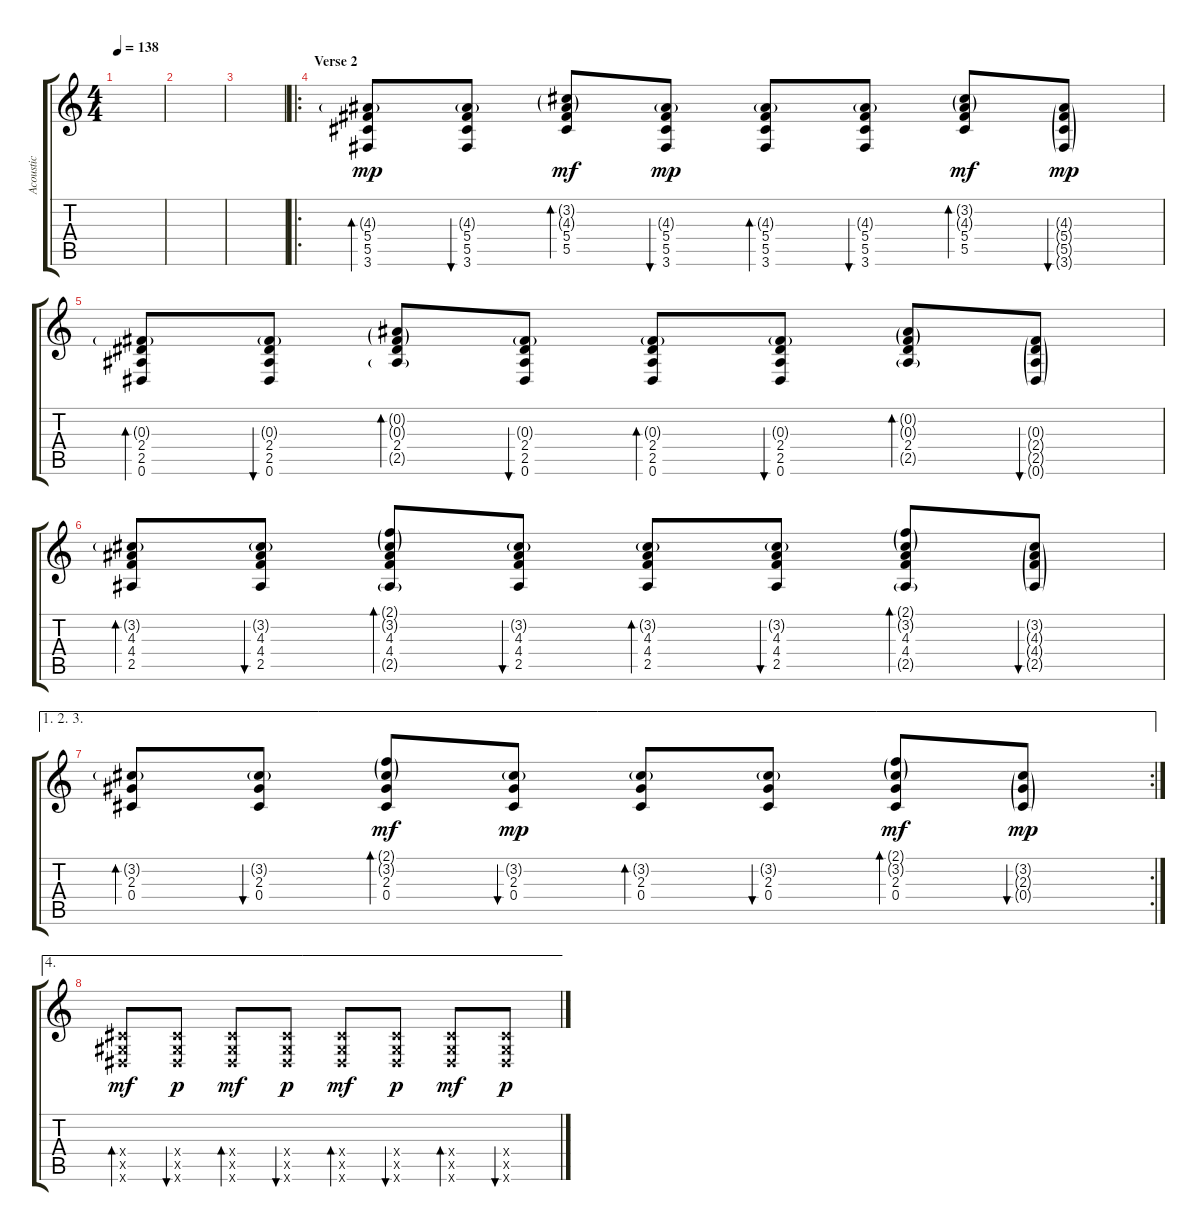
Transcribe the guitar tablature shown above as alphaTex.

\track ("Acoustic" "Acoustic") {instrument acousticguitarsteel}
\staff {score tabs}
\tuning (Eb4 Bb3 Gb3 Db3 Ab2 Eb2) {hide}
\ts (4 4)
\tempo 138
\clef g2
\ks c
|
|
|
\ro
\section ("" "Verse 2")
(4.3{g} 5.4 5.5 3.6).8{bd 120 dy mp instrument acousticguitarsteel} (4.3{g} 5.4 5.5 3.6).8{bu 120} (3.2{g} 4.3{g} 5.4 5.5).8{bd 60 dy mf} (4.3{g} 5.4 5.5 3.6).8{bu 120 dy mp} (4.3{g} 5.4 5.5 3.6).8{bd 120} (4.3{g} 5.4 5.5 3.6).8{bu 120} (3.2{g} 4.3{g} 5.4 5.5).8{bd 60 dy mf} (4.3{g} 5.4{g} 5.5{g} 3.6{g}).8{bu 120 dy mp} |
(0.3{g} 2.4 2.5 0.6).8{bd 120} (0.3{g} 2.4 2.5 0.6).8{bu 120} (0.2{g} 0.3{g} 2.4 2.5{g}).8{bd 60} (0.3{g} 2.4 2.5 0.6).8{bu 120} (0.3{g} 2.4 2.5 0.6).8{bd 120} (0.3{g} 2.4 2.5 0.6).8{bu 120} (0.2{g} 0.3{g} 2.4 2.5{g}).8{bd 60} (0.3{g} 2.4{g} 2.5{g} 0.6{g}).8{bu 120} |
(3.2{g} 4.3 4.4 2.5).8{bd 120} (3.2{g} 4.3 4.4 2.5).8{bu 120} (2.1{g} 3.2{g} 4.3 4.4 2.5{g}).8{bd 60} (3.2{g} 4.3 4.4 2.5).8{bu 120} (3.2{g} 4.3 4.4 2.5).8{bd 120} (3.2{g} 4.3 4.4 2.5).8{bu 120} (2.1{g} 3.2{g} 4.3 4.4 2.5{g}).8{bd 60} (3.2{g} 4.3{g} 4.4{g} 2.5{g}).8{bu 120} |
\ae (1 2 3)
\rc 2
(3.2{g} 2.3 0.4).8{bd 120} (3.2{g} 2.3 0.4).8{bu 120} (2.1{g} 3.2{g} 2.3 0.4).8{bd 60 dy mf} (3.2{g} 2.3 0.4).8{bu 120 dy mp} (3.2{g} 2.3 0.4).8{bd 120} (3.2{g} 2.3 0.4).8{bu 120} (2.1{g} 3.2{g} 2.3 0.4).8{bd 60 dy mf} (3.2{g} 2.3{g} 0.4{g}).8{bu 120 dy mp} |
\ae 4
(0.4{x} 0.5{x} 0.6{x}).8{bd 240 dy mf instrument electricguitarclean} (0.4{x} 0.5{x} 0.6{x}).8{bu 60 dy p} (0.4{x} 0.5{x} 0.6{x}).8{bd 60 dy mf} (0.4{x} 0.5{x} 0.6{x}).8{bu 60 dy p} (0.4{x} 0.5{x} 0.6{x}).8{bd 60 dy mf} (0.4{x} 0.5{x} 0.6{x}).8{bu 60 dy p} (0.4{x} 0.5{x} 0.6{x}).8{bd 60 dy mf} (0.4{x} 0.5{x} 0.6{x}).8{bu 60 dy p}
